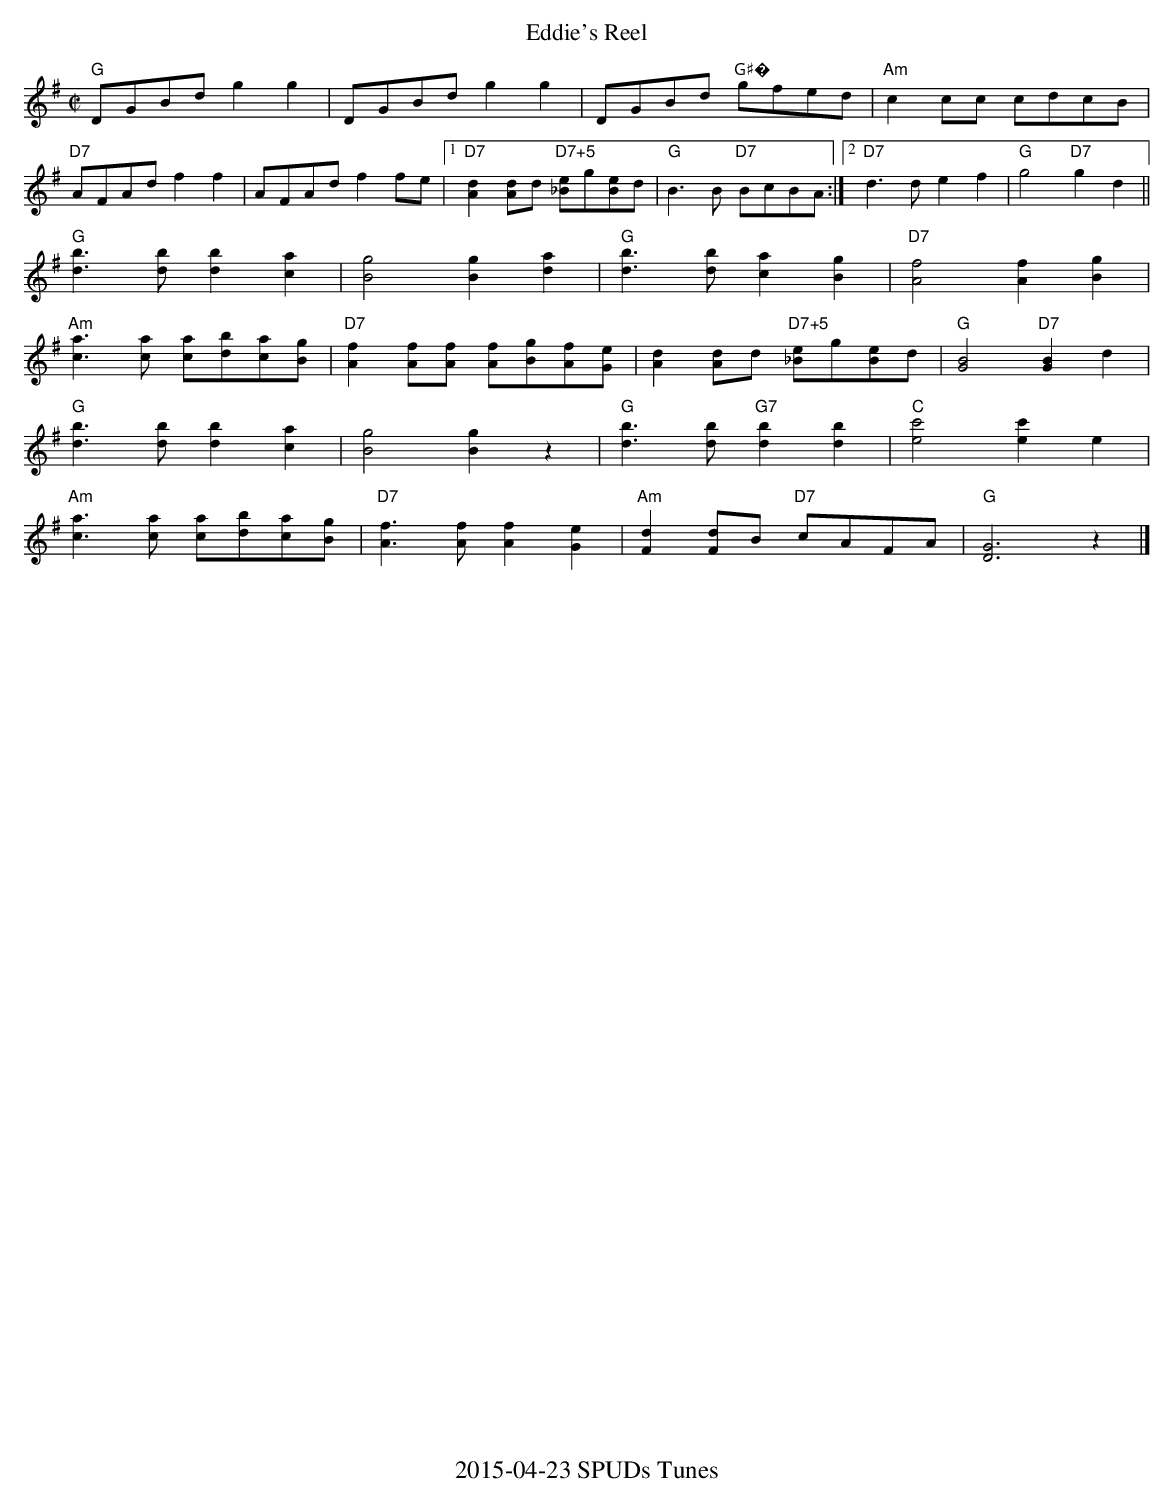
X:1
T: Eddie's Reel
M: C|
L: 1/8
K: G
"G"DGBd g2g2 | DGBd g2g2 | DGBd "G#�"gfed | "Am"c2cc cdcB|
"D7"AFAd f2f2 | AFAd f2fe |1 "D7"[d2A2] [dA]d "D7+5"[e_B]g[eB]d | "G"B3B "D7"BcBA:|2"D7"d3de2f2|"G"g4"D7"g2d2||
"G"[b3d3][bd] [b2d2][a2c2] | [g4B4] [g2B2][a2d2] | "G"[b3d3][bd] [a2c2][g2B2]| "D7"[f4A4] [f2A2] [g2B2] |
 "Am"[a3c3][ac] [ac][bd][ac][gB] |"D7" [f2A2] [fA][fA] [fA][gB][fA][eG] | [d2A2] [dA]d "D7+5"[e_B]g[eB]d | "G"[G4B4] "D7"[G2B2]d2  |
"G"[b3d3][bd] [b2d2][a2c2] | [g4B4] [g2B2]z2 | "G"[b3d3][bd] "G7"[b2d2][b2d2] | "C"[c'4e4] [c'2e2]e2|
"Am"[a3c3][ac] [ac][bd][ac][gB]  | "D7"[f3A3] [fA] [f2A2][e2G2] | "Am"[d2F2][dF]B "D7"cAFA | "G"[G6D6] z2|]
